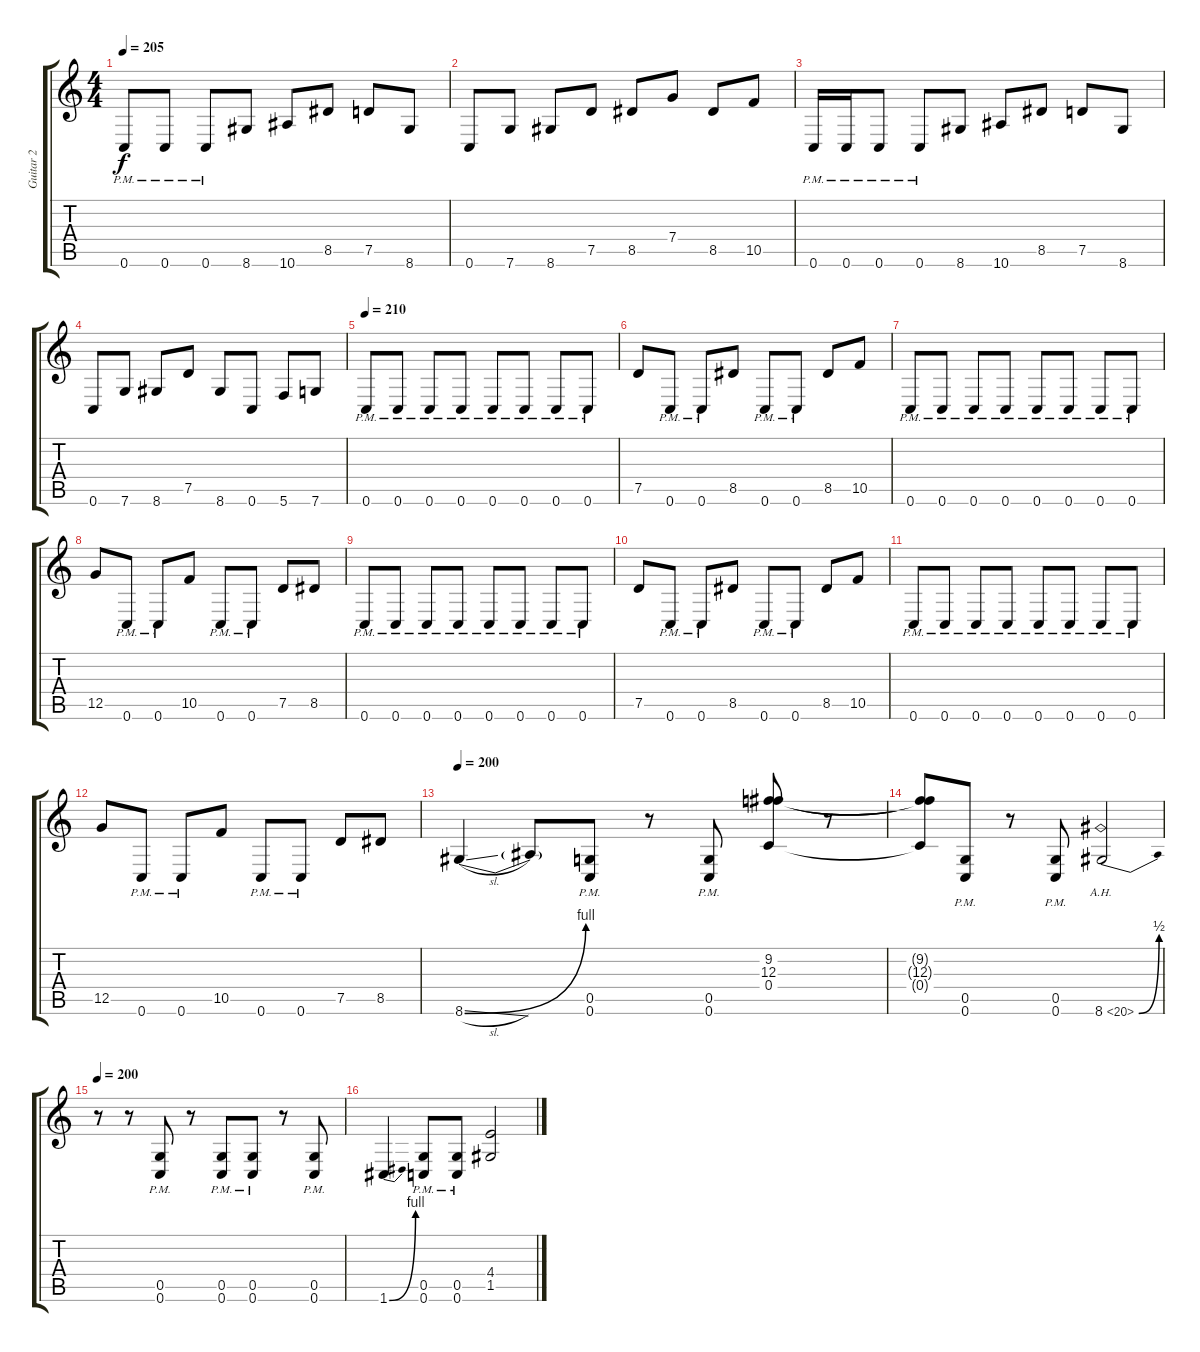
\track ("Guitar 2" "Guitar 2") {instrument distortionguitar}
\staff {score tabs}
\tuning (D4 A3 F3 C3 G2 C2) {hide}
\ts (4 4)
\tempo 205
\clef g2
\ks c
0.6{pm}.8{dy f} 0.6{pm}.8 0.6{pm}.8 8.6.8 10.6.8 8.5.8 7.5.8 8.6.8 |
0.6.8 7.6.8 8.6.8 7.5.8 8.5.8 7.4.8 8.5.8 10.5.8 |
0.6{pm}.16 0.6{pm}.16 0.6{pm}.8 0.6{pm}.8 8.6.8 10.6.8 8.5.8 7.5.8 8.6.8 |
0.6.8 7.6.8 8.6.8 7.5.8 8.6.8 0.6.8 5.6.8 7.6.8 |
\tempo 210
0.6{pm}.8 0.6{pm}.8 0.6{pm}.8 0.6{pm}.8 0.6{pm}.8 0.6{pm}.8 0.6{pm}.8 0.6{pm}.8 |
7.5.8 0.6{pm}.8 0.6{pm}.8 8.5.8 0.6{pm}.8 0.6{pm}.8 8.5.8 10.5.8 |
0.6{pm}.8 0.6{pm}.8 0.6{pm}.8 0.6{pm}.8 0.6{pm}.8 0.6{pm}.8 0.6{pm}.8 0.6{pm}.8 |
12.5.8 0.6{pm}.8 0.6{pm}.8 10.5.8 0.6{pm}.8 0.6{pm}.8 7.5.8 8.5.8 |
0.6{pm}.8 0.6{pm}.8 0.6{pm}.8 0.6{pm}.8 0.6{pm}.8 0.6{pm}.8 0.6{pm}.8 0.6{pm}.8 |
7.5.8 0.6{pm}.8 0.6{pm}.8 8.5.8 0.6{pm}.8 0.6{pm}.8 8.5.8 10.5.8 |
0.6{pm}.8 0.6{pm}.8 0.6{pm}.8 0.6{pm}.8 0.6{pm}.8 0.6{pm}.8 0.6{pm}.8 0.6{pm}.8 |
12.5.8 0.6{pm}.8 0.6{pm}.8 10.5.8 0.6{pm}.8 0.6{pm}.8 7.5.8 8.5.8 |
\tempo 200
8.6{be (bend 0 0 60 4) sl}.4{volume 16} 8.6{t}.8 (0.5 0.6{pm}).8 r.8 (0.5 0.6{pm}).8 (9.2 12.3 0.4).8 r.8 |
(9.2{t} 12.3{t} 0.4{t}).8 (0.5 0.6{pm}).8 r.8 (0.5 0.6{pm}).8 8.6{be (bend 0 0 60 2) ah 12}.2 |
\tempo 200
r.8 r.8 (0.5 0.6{pm}).8 r.8 (0.5 0.6{pm}).8 (0.5 0.6{pm}).8 r.8 (0.5 0.6{pm}).8 |
1.6{be (bend 0 0 60 4)}.4 (0.5 0.6{pm}).8 (0.5 0.6{pm}).8 (4.4 1.5).2
